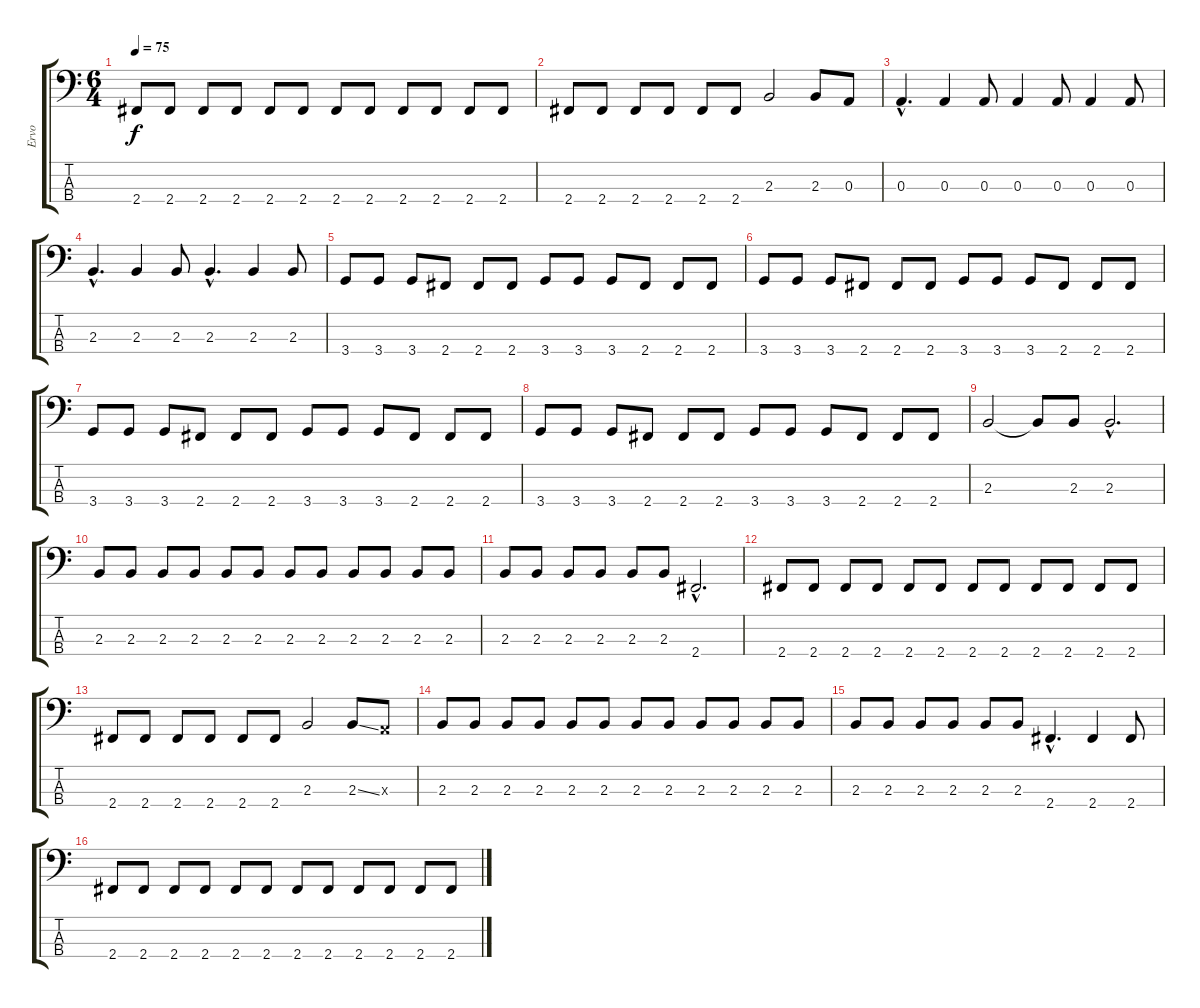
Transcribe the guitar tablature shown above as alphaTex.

\track ("Ervo" "Ervo") {instrument electricbassfinger}
\staff {score tabs}
\tuning (G2 D2 A1 E1) {hide}
\ts (6 4)
\tempo 75
\clef f4
\ks c
2.4.8{dy f} 2.4.8 2.4.8 2.4.8 2.4.8 2.4.8 2.4.8 2.4.8 2.4.8 2.4.8 2.4.8 2.4.8 |
2.4.8 2.4.8 2.4.8 2.4.8 2.4.8 2.4.8 2.3.2 2.3.8 0.3.8 |
0.3{hac}.4{d} 0.3.4 0.3.8 0.3.4 0.3.8 0.3.4 0.3.8 |
2.3{hac}.4{d} 2.3.4 2.3.8 2.3{hac}.4{d} 2.3.4 2.3.8 |
3.4.8 3.4.8 3.4.8 2.4.8 2.4.8 2.4.8 3.4.8 3.4.8 3.4.8 2.4.8 2.4.8 2.4.8 |
3.4.8 3.4.8 3.4.8 2.4.8 2.4.8 2.4.8 3.4.8 3.4.8 3.4.8 2.4.8 2.4.8 2.4.8 |
3.4.8 3.4.8 3.4.8 2.4.8 2.4.8 2.4.8 3.4.8 3.4.8 3.4.8 2.4.8 2.4.8 2.4.8 |
3.4.8 3.4.8 3.4.8 2.4.8 2.4.8 2.4.8 3.4.8 3.4.8 3.4.8 2.4.8 2.4.8 2.4.8 |
2.3.2 2.3{t}.8 2.3.8 2.3{hac}.2{d} |
2.3.8 2.3.8 2.3.8 2.3.8 2.3.8 2.3.8 2.3.8 2.3.8 2.3.8 2.3.8 2.3.8 2.3.8 |
2.3.8 2.3.8 2.3.8 2.3.8 2.3.8 2.3.8 2.4{hac}.2{d} |
2.4.8 2.4.8 2.4.8 2.4.8 2.4.8 2.4.8 2.4.8 2.4.8 2.4.8 2.4.8 2.4.8 2.4.8 |
2.4.8 2.4.8 2.4.8 2.4.8 2.4.8 2.4.8 2.3.2 2.3{ss}.8 0.3{x}.8 |
2.3.8 2.3.8 2.3.8 2.3.8 2.3.8 2.3.8 2.3.8 2.3.8 2.3.8 2.3.8 2.3.8 2.3.8 |
2.3.8 2.3.8 2.3.8 2.3.8 2.3.8 2.3.8 2.4{hac}.4{d} 2.4.4 2.4.8 |
2.4.8 2.4.8 2.4.8 2.4.8 2.4.8 2.4.8 2.4.8 2.4.8 2.4.8 2.4.8 2.4.8 2.4.8
